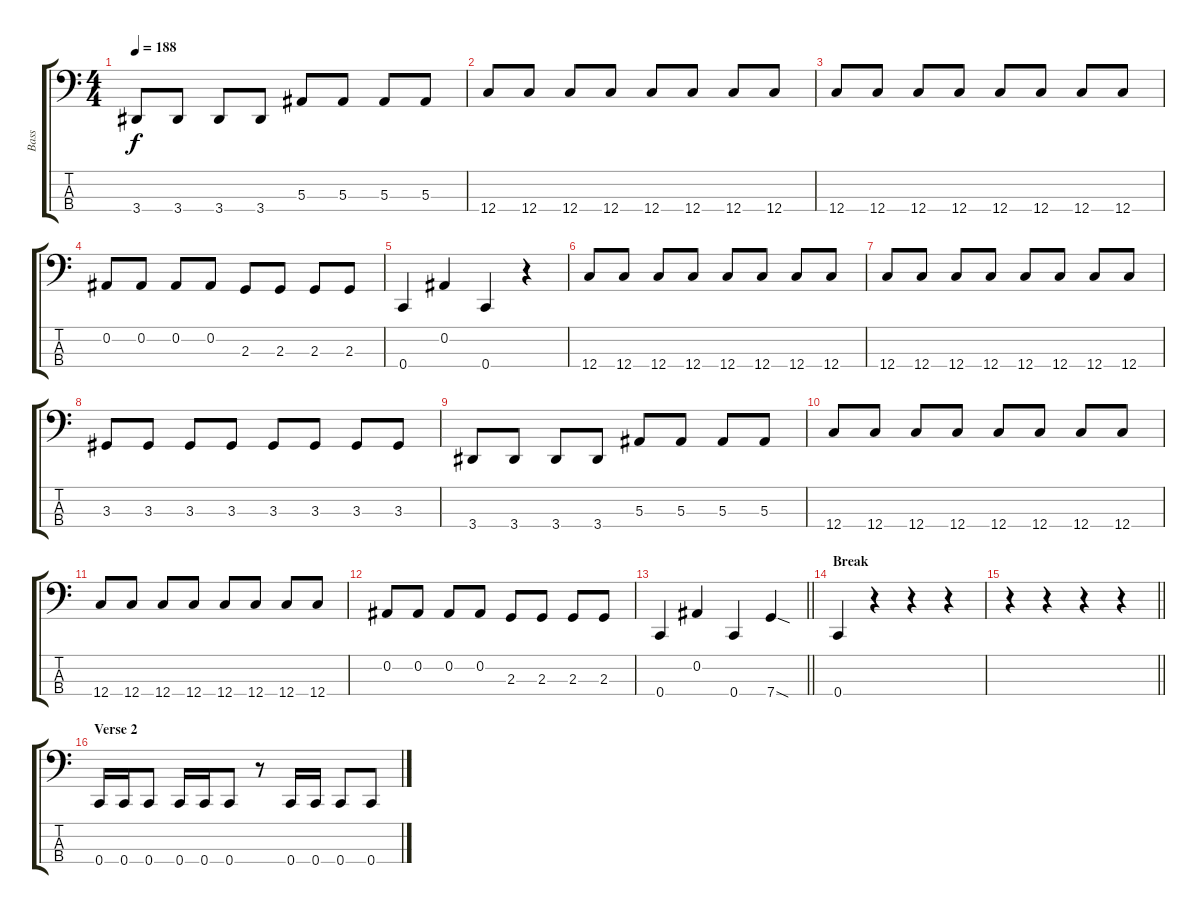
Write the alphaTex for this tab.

\track ("Bass" "Bass") {instrument electricbasspick}
\staff {score tabs}
\tuning (Eb2 Bb1 F1 C1) {hide}
\ts (4 4)
\tempo 188
\clef f4
\ks c
3.4.8{dy f} 3.4.8 3.4.8 3.4.8 5.3.8 5.3.8 5.3.8 5.3.8 |
12.4.8 12.4.8 12.4.8 12.4.8 12.4.8 12.4.8 12.4.8 12.4.8 |
12.4.8 12.4.8 12.4.8 12.4.8 12.4.8 12.4.8 12.4.8 12.4.8 |
0.2.8 0.2.8 0.2.8 0.2.8 2.3.8 2.3.8 2.3.8 2.3.8 |
0.4.4 0.2.4 0.4.4 r.4 |
12.4.8 12.4.8 12.4.8 12.4.8 12.4.8 12.4.8 12.4.8 12.4.8 |
12.4.8 12.4.8 12.4.8 12.4.8 12.4.8 12.4.8 12.4.8 12.4.8 |
3.3.8 3.3.8 3.3.8 3.3.8 3.3.8 3.3.8 3.3.8 3.3.8 |
3.4.8 3.4.8 3.4.8 3.4.8 5.3.8 5.3.8 5.3.8 5.3.8 |
12.4.8 12.4.8 12.4.8 12.4.8 12.4.8 12.4.8 12.4.8 12.4.8 |
12.4.8 12.4.8 12.4.8 12.4.8 12.4.8 12.4.8 12.4.8 12.4.8 |
0.2.8 0.2.8 0.2.8 0.2.8 2.3.8 2.3.8 2.3.8 2.3.8 |
\barLineRight lightlight
0.4.4 0.2.4 0.4.4 7.4{sod}.4 |
\section ("" "Break")
0.4.4 r.4 r.4 r.4 |
\barLineRight lightlight
r.4 r.4 r.4 r.4 |
\section ("" "Verse 2")
0.4.16 0.4.16 0.4.8 0.4.16 0.4.16 0.4.8 r.8 0.4.16 0.4.16 0.4.8 0.4.8
